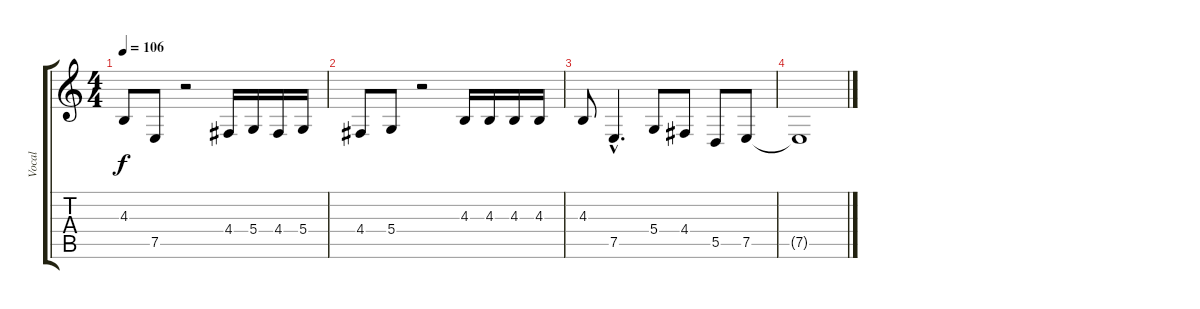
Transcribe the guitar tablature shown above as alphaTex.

\track ("Vocal" "Vocal") {instrument cello}
\staff {score tabs}
\tuning (E4 B3 G3 D3 A2 E2) {hide}
\ts (4 4)
\tempo 106
\clef g2
\ks c
4.3.8{dy f} 7.5.8 r.2 4.4.16 5.4.16 4.4.16 5.4.16 |
4.4.8 5.4.8 r.2 4.3.16 4.3.16 4.3.16 4.3.16 |
4.3.8 7.5{hac}.4{d} 5.4.8 4.4.8 5.5.8 7.5.8 |
7.5{t}.1
